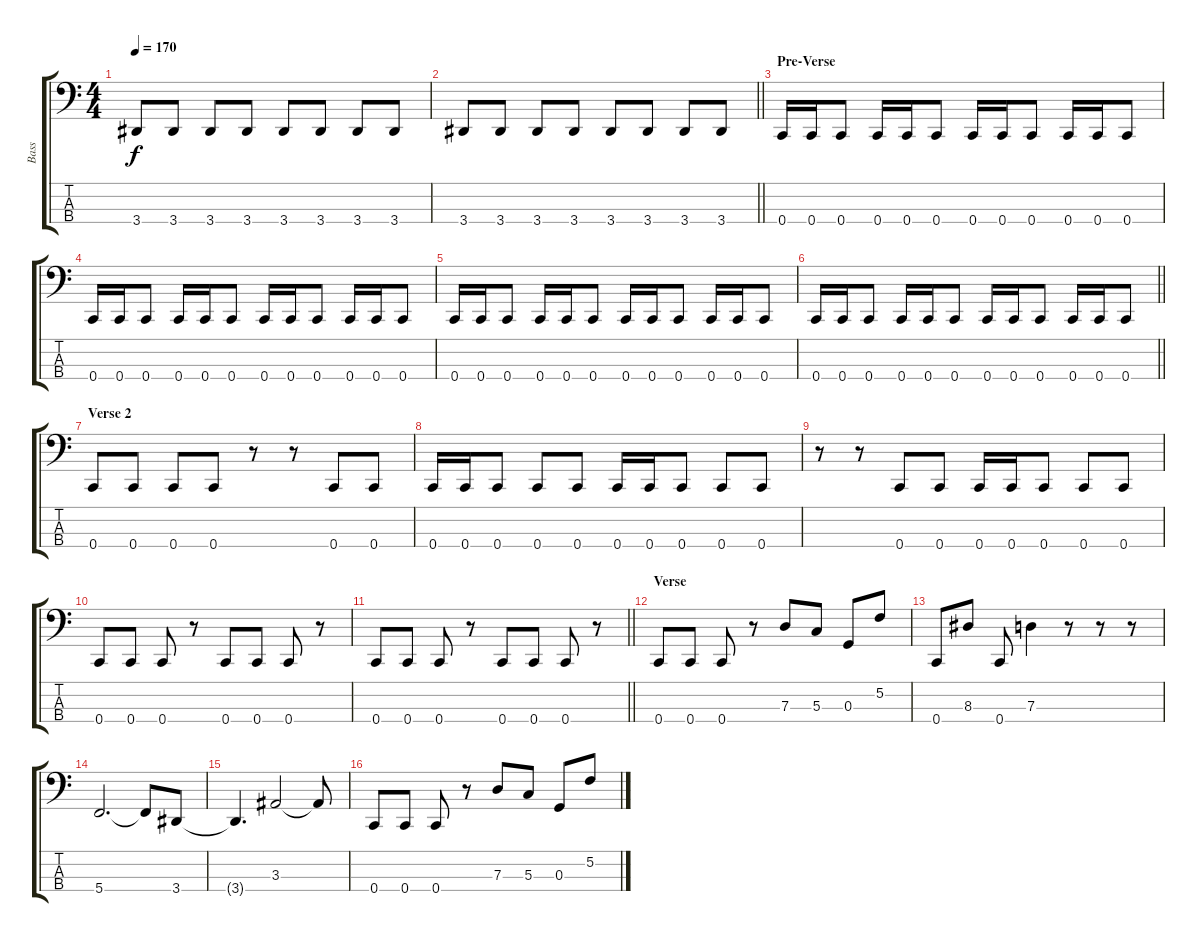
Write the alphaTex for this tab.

\track ("Bass" "Bass") {instrument electricbassfinger}
\staff {score tabs}
\tuning (F2 C2 G1 C1) {hide}
\ts (4 4)
\tempo 170
\clef f4
\ks c
3.4.8{dy f} 3.4.8 3.4.8 3.4.8 3.4.8 3.4.8 3.4.8 3.4.8 |
\barLineRight lightlight
3.4.8 3.4.8 3.4.8 3.4.8 3.4.8 3.4.8 3.4.8 3.4.8 |
\section ("" "Pre-Verse")
0.4.16 0.4.16 0.4.8 0.4.16 0.4.16 0.4.8 0.4.16 0.4.16 0.4.8 0.4.16 0.4.16 0.4.8 |
0.4.16 0.4.16 0.4.8 0.4.16 0.4.16 0.4.8 0.4.16 0.4.16 0.4.8 0.4.16 0.4.16 0.4.8 |
0.4.16 0.4.16 0.4.8 0.4.16 0.4.16 0.4.8 0.4.16 0.4.16 0.4.8 0.4.16 0.4.16 0.4.8 |
\barLineRight lightlight
0.4.16 0.4.16 0.4.8 0.4.16 0.4.16 0.4.8 0.4.16 0.4.16 0.4.8 0.4.16 0.4.16 0.4.8 |
\section ("" "Verse 2")
0.4.8 0.4.8 0.4.8 0.4.8 r.8 r.8 0.4.8 0.4.8 |
0.4.16 0.4.16 0.4.8 0.4.8 0.4.8 0.4.16 0.4.16 0.4.8 0.4.8 0.4.8 |
r.8 r.8 0.4.8 0.4.8 0.4.16 0.4.16 0.4.8 0.4.8 0.4.8 |
0.4.8 0.4.8 0.4.8 r.8 0.4.8 0.4.8 0.4.8 r.8 |
\barLineRight lightlight
0.4.8 0.4.8 0.4.8 r.8 0.4.8 0.4.8 0.4.8 r.8 |
\section ("" "Verse")
0.4.8 0.4.8 0.4.8 r.8 7.3.8 5.3.8 0.3.8 5.2.8 |
0.4.8 8.3.8 0.4.8 7.3.4 r.8 r.8 r.8 |
5.4.2{d} 5.4{t}.8 3.4.8 |
3.4{t}.4{d} 3.3.2 3.3{t}.8 |
0.4.8 0.4.8 0.4.8 r.8 7.3.8 5.3.8 0.3.8 5.2.8
